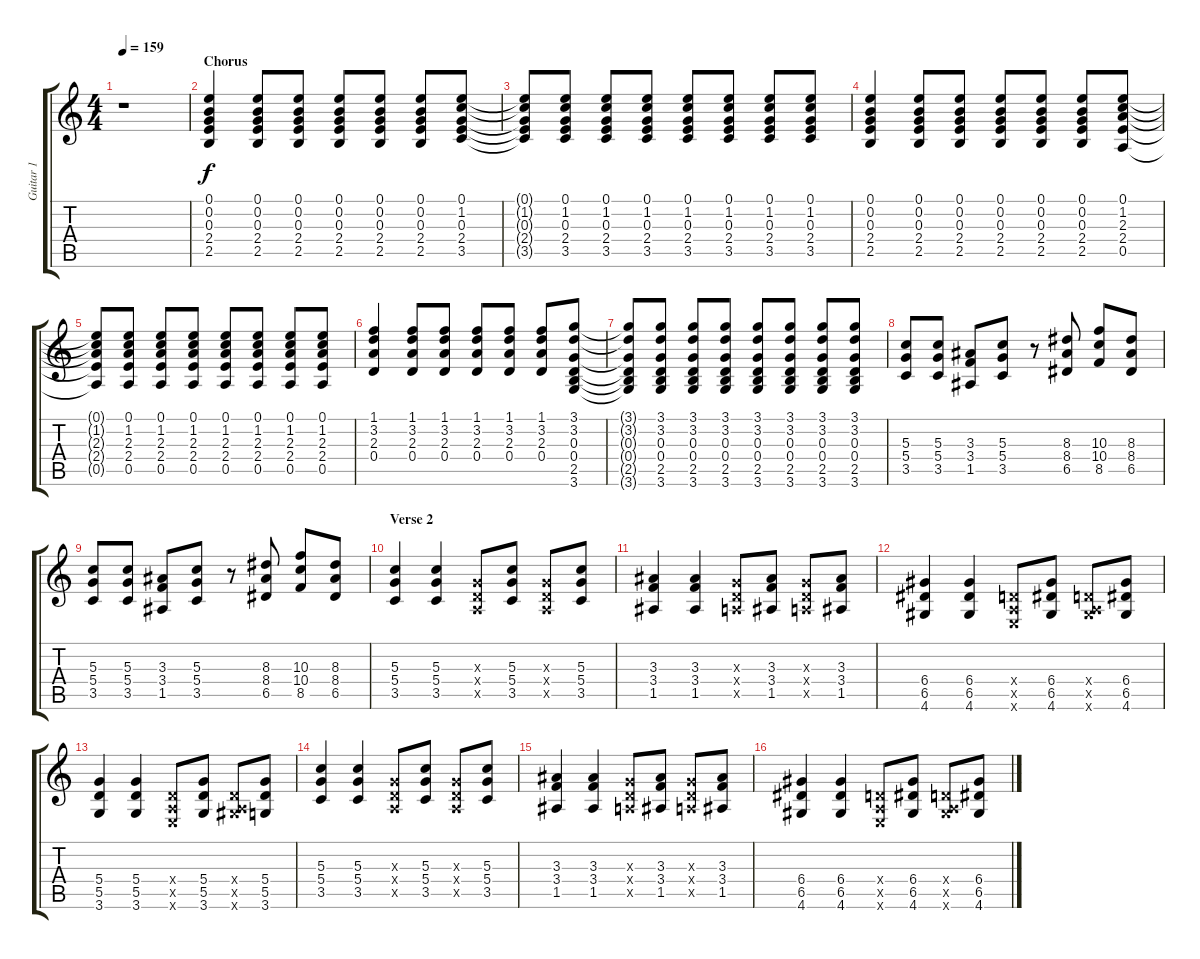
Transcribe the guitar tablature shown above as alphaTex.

\track ("Guitar 1" "Guitar 1") {instrument distortionguitar}
\staff {score tabs}
\tuning (E4 B3 G3 D3 A2 E2) {hide}
\ts (4 4)
\tempo 159
\clef g2
\ks c
r.1{dy f} |
\section ("" "Chorus")
(0.1 0.2 0.3 2.4 2.5).4{instrument distortionguitar} (0.1 0.2 0.3 2.4 2.5).8 (0.1 0.2 0.3 2.4 2.5).8 (0.1 0.2 0.3 2.4 2.5).8 (0.1 0.2 0.3 2.4 2.5).8 (0.1 0.2 0.3 2.4 2.5).8 (0.1 1.2 0.3 2.4 3.5).8 |
(0.1{t} 1.2{t} 0.3{t} 2.4{t} 3.5{t}).8 (0.1 1.2 0.3 2.4 3.5).8 (0.1 1.2 0.3 2.4 3.5).8 (0.1 1.2 0.3 2.4 3.5).8 (0.1 1.2 0.3 2.4 3.5).8 (0.1 1.2 0.3 2.4 3.5).8 (0.1 1.2 0.3 2.4 3.5).8 (0.1 1.2 0.3 2.4 3.5).8 |
(0.1 0.2 0.3 2.4 2.5).4 (0.1 0.2 0.3 2.4 2.5).8 (0.1 0.2 0.3 2.4 2.5).8 (0.1 0.2 0.3 2.4 2.5).8 (0.1 0.2 0.3 2.4 2.5).8 (0.1 0.2 0.3 2.4 2.5).8 (0.1 1.2 2.3 2.4 0.5).8 |
(0.1{t} 1.2{t} 2.3{t} 2.4{t} 0.5{t}).8 (0.1 1.2 2.3 2.4 0.5).8 (0.1 1.2 2.3 2.4 0.5).8 (0.1 1.2 2.3 2.4 0.5).8 (0.1 1.2 2.3 2.4 0.5).8 (0.1 1.2 2.3 2.4 0.5).8 (0.1 1.2 2.3 2.4 0.5).8 (0.1 1.2 2.3 2.4 0.5).8 |
(1.1 3.2 2.3 0.4).4 (1.1 3.2 2.3 0.4).8 (1.1 3.2 2.3 0.4).8 (1.1 3.2 2.3 0.4).8 (1.1 3.2 2.3 0.4).8 (1.1 3.2 2.3 0.4).8 (3.1 3.2 0.3 0.4 2.5 3.6).8 |
(3.1{t} 3.2{t} 0.3{t} 0.4{t} 2.5{t} 3.6{t}).8 (3.1 3.2 0.3 0.4 2.5 3.6).8 (3.1 3.2 0.3 0.4 2.5 3.6).8 (3.1 3.2 0.3 0.4 2.5 3.6).8 (3.1 3.2 0.3 0.4 2.5 3.6).8 (3.1 3.2 0.3 0.4 2.5 3.6).8 (3.1 3.2 0.3 0.4 2.5 3.6).8 (3.1 3.2 0.3 0.4 2.5 3.6).8 |
(5.3 5.4 3.5).8 (5.3 5.4 3.5).8 (3.3 3.4 1.5).8 (5.3 5.4 3.5).8 r.8 (8.3 8.4 6.5).8 (10.3 10.4 8.5).8 (8.3 8.4 6.5).8 |
(5.3 5.4 3.5).8 (5.3 5.4 3.5).8 (3.3 3.4 1.5).8 (5.3 5.4 3.5).8 r.8 (8.3 8.4 6.5).8 (10.3 10.4 8.5).8 (8.3 8.4 6.5).8 |
\section ("" "Verse 2")
(5.3 5.4 3.5).4 (5.3 5.4 3.5).4 (0.3{x} 0.4{x} 0.5{x}).8 (5.3 5.4 3.5).8 (0.3{x} 0.4{x} 0.5{x}).8 (5.3 5.4 3.5).8 |
(3.3 3.4 1.5).4 (3.3 3.4 1.5).4 (0.3{x} 0.4{x} 0.5{x}).8 (3.3 3.4 1.5).8 (0.3{x} 0.4{x} 0.5{x}).8 (3.3 3.4 1.5).8 |
(6.4 6.5 4.6).4 (6.4 6.5 4.6).4 (0.4{x} 0.5{x} 0.6{x}).8 (6.4 6.5 4.6).8 (0.4{x} 0.5{x} 4.6{x}).8 (6.4 6.5 4.6).8 |
(5.4 5.5 3.6).4 (5.4 5.5 3.6).4 (0.4{x} 0.5{x} 0.6{x}).8 (5.4 5.5 3.6).8 (0.4{x} 0.5{x} 4.6{x}).8 (5.4 5.5 3.6).8 |
(5.3 5.4 3.5).4 (5.3 5.4 3.5).4 (0.3{x} 0.4{x} 0.5{x}).8 (5.3 5.4 3.5).8 (0.3{x} 0.4{x} 0.5{x}).8 (5.3 5.4 3.5).8 |
(3.3 3.4 1.5).4 (3.3 3.4 1.5).4 (0.3{x} 0.4{x} 0.5{x}).8 (3.3 3.4 1.5).8 (0.3{x} 0.4{x} 0.5{x}).8 (3.3 3.4 1.5).8 |
(6.4 6.5 4.6).4 (6.4 6.5 4.6).4 (0.4{x} 0.5{x} 0.6{x}).8 (6.4 6.5 4.6).8 (0.4{x} 0.5{x} 4.6{x}).8 (6.4 6.5 4.6).8
